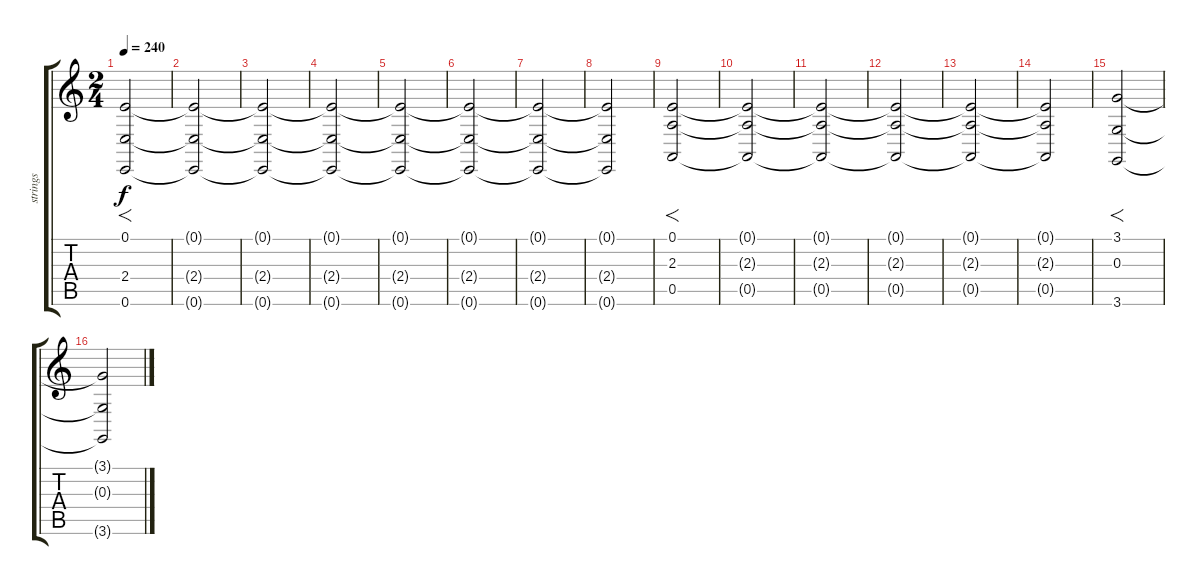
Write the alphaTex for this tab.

\track ("strings" "strings") {instrument choiraahs}
\staff {score tabs}
\tuning (E4 B3 G3 D3 A2 E2) {hide}
\ts (2 4)
\tempo 240
\clef g2
\ks c
(0.1 2.4 0.6).2{f dy f} |
(0.1{t} 2.4{t} 0.6{t}).2 |
(0.1{t} 2.4{t} 0.6{t}).2 |
(0.1{t} 2.4{t} 0.6{t}).2 |
(0.1{t} 2.4{t} 0.6{t}).2 |
(0.1{t} 2.4{t} 0.6{t}).2 |
(0.1{t} 2.4{t} 0.6{t}).2 |
(0.1{t} 2.4{t} 0.6{t}).2 |
(0.1 2.3 0.5).2{f} |
(0.1{t} 2.3{t} 0.5{t}).2 |
(0.1{t} 2.3{t} 0.5{t}).2 |
(0.1{t} 2.3{t} 0.5{t}).2 |
(0.1{t} 2.3{t} 0.5{t}).2 |
(0.1{t} 2.3{t} 0.5{t}).2 |
(3.1 0.3 3.6).2{f} |
(3.1{t} 0.3{t} 3.6{t}).2
